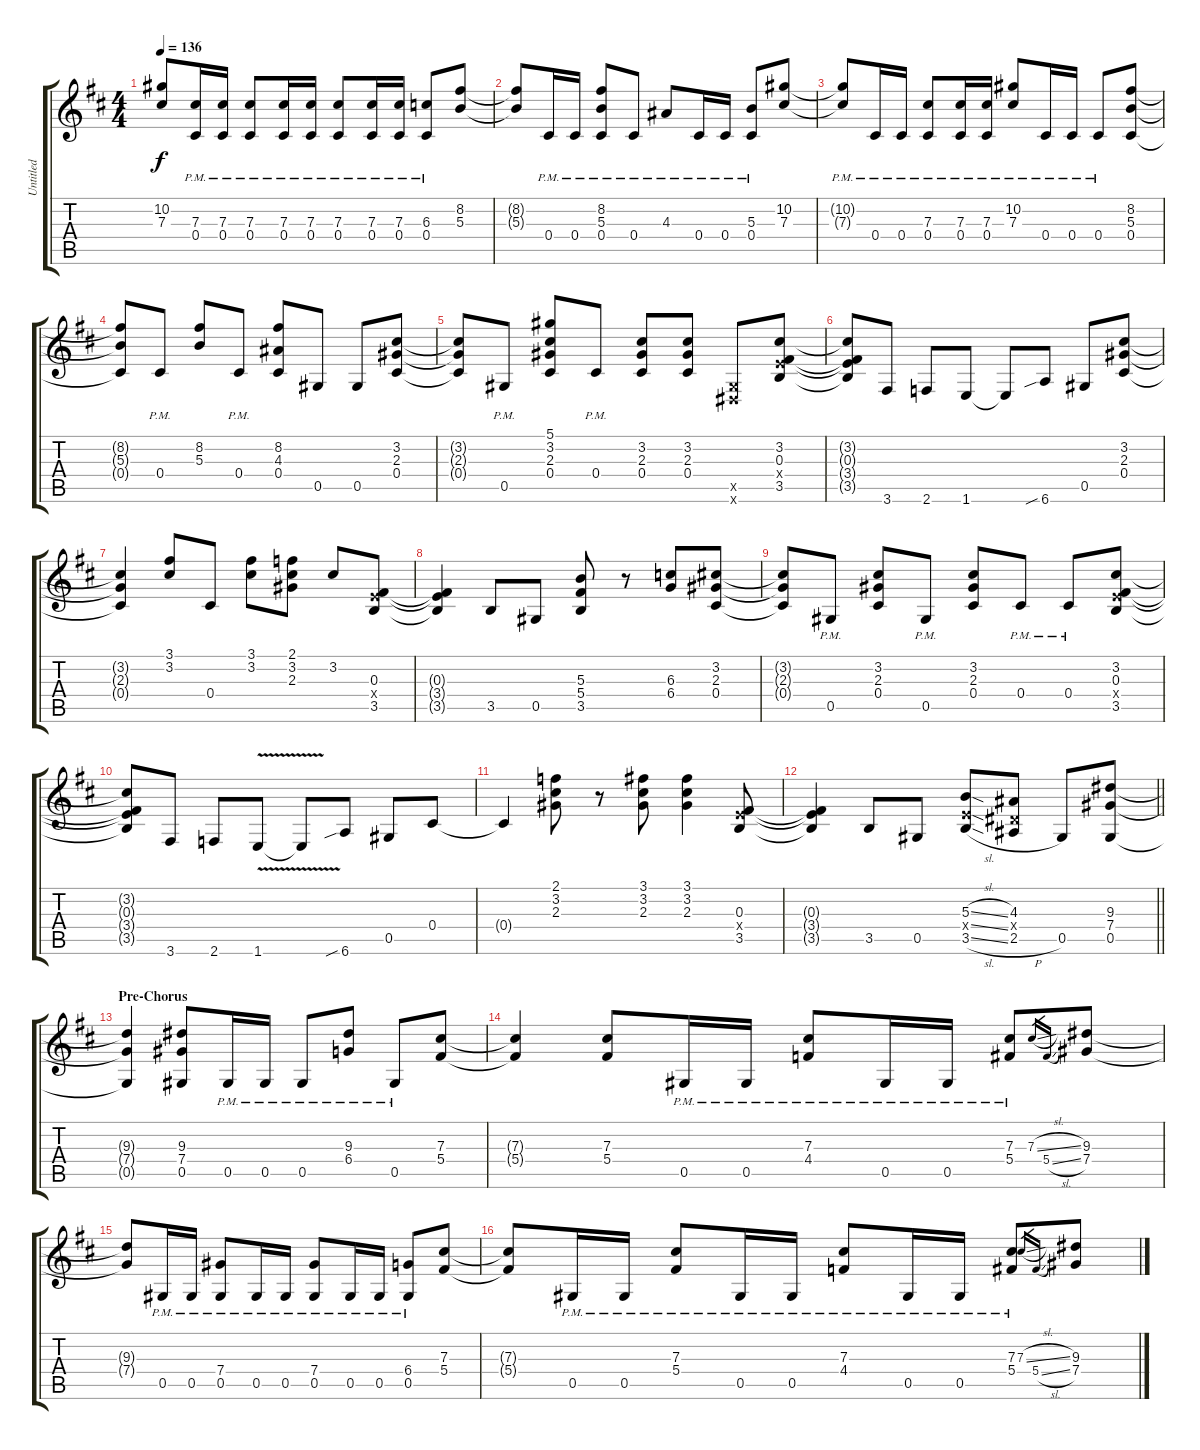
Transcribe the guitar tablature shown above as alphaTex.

\track ("Untitled" "Untitled") {instrument distortionguitar}
\staff {score tabs}
\tuning (Eb4 Bb3 Gb3 Db3 Ab2 Eb2) {hide}
\ts (4 4)
\tempo 136
\clef g2
\ks d
(10.2{t} 7.3{t}).8{dy f} (7.3{pm} 0.4{pm}).16 (7.3{pm} 0.4{pm}).16 (7.3{pm} 0.4{pm}).8 (7.3{pm} 0.4{pm}).16 (7.3{pm} 0.4{pm}).16 (7.3{pm} 0.4{pm}).8 (7.3{pm} 0.4{pm}).16 (7.3{pm} 0.4{pm}).16 (6.3{pm} 0.4{pm}).8 (8.2 5.3).8 |
(8.2{t} 5.3{t}).8 0.4{pm}.16 0.4{pm}.16 (8.2{pm} 5.3{pm} 0.4{pm}).8 0.4{pm}.8 4.3{pm}.8 0.4{pm}.16 0.4{pm}.16 (5.3{pm} 0.4{pm}).8 (10.2 7.3).8 |
(10.2{pm t} 7.3{pm t}).8 0.4{pm}.16 0.4{pm}.16 (7.3{pm} 0.4{pm}).8 (7.3{pm} 0.4{pm}).16 (7.3{pm} 0.4{pm}).16 (10.2{pm} 7.3{pm}).8 0.4{pm}.16 0.4{pm}.16 0.4{pm}.8 (8.2 5.3 0.4).8 |
(8.2{t} 5.3{t} 0.4{t}).8 0.4{pm}.8 (8.2 5.3).8 0.4{pm}.8 (8.2 4.3 0.4).8 0.5.8 0.5.8 (3.2 2.3 0.4).8 |
(3.2{t} 2.3{t} 0.4{t}).8 0.5{pm}.8 (5.1 3.2 2.3 0.4).8 0.4{pm}.8 (3.2 2.3 0.4).8 (3.2 2.3 0.4).8 (0.5{x} 0.6{x}).8 (3.2 0.3 3.4{x} 3.5).8 |
(3.2{t} 0.3{t} 3.4{t} 3.5{t}).8 3.6.8 2.6.8 1.6.8 1.6{t}.8 6.6{sib}.8 0.5.8 (3.2 2.3 0.4).8 |
(3.2{t} 2.3{t} 0.4{t}).4 (3.1 3.2).8 0.4.8 (3.1 3.2).8 (2.1 3.2 2.3).8 3.2.8 (0.3 3.4{x} 3.5).8 |
(0.3{t} 3.4{t} 3.5{t}).4 3.5.8 0.5.8 (5.3 5.4 3.5).8 r.8 (6.3 6.4).8 (3.2 2.3 0.4).8 |
(3.2{t} 2.3{t} 0.4{t}).8 0.5{pm}.8 (3.2 2.3 0.4).8 0.5{pm}.8 (3.2 2.3 0.4).8 0.4{pm}.8 0.4{pm}.8 (3.2 0.3 3.4{x} 3.5).8 |
(3.2{t} 0.3{t} 3.4{t} 3.5{t}).8 3.6.8 2.6.8 1.6{v}.8 1.6{v t}.8 6.6{sib}.8 0.5.8 0.4.8 |
0.4{t}.4 (2.1 3.2 2.3).8 r.8 (3.1 3.2 2.3).8 (3.1 3.2 2.3).4 (0.3 3.4{x} 3.5).8 |
\barLineRight lightlight
(0.3{t} 3.4{t} 3.5{t}).4 3.5.8 0.5.8 (5.3{sl} 3.4{sl x} 3.5{sl}).8 (4.3 2.4{x} 2.5{h}).8 0.5.8 (9.3 7.4 0.5).8 |
\section ("" "Pre-Chorus")
(9.3{t} 7.4{t} 0.5{t}).4 (9.3 7.4 0.5).8 0.5{pm}.16 0.5{pm}.16 0.5{pm}.8 (9.3{pm} 6.4{pm}).8 0.5{pm}.8 (7.3 5.4).8 |
(7.3{t} 5.4{t}).4 (7.3 5.4).8 0.5{pm}.16 0.5{pm}.16 (7.3{pm} 4.4{pm}).8 0.5{pm}.16 0.5{pm}.16 (7.3{pm} 5.4{pm}).8 7.3{sl}.16{gr} 5.4{sl}.16{gr} (9.3 7.4).8 |
(9.3{t} 7.4{t}).8 0.5{pm}.16 0.5{pm}.16 (7.4{pm} 0.5{pm}).8 0.5{pm}.16 0.5{pm}.16 (7.4{pm} 0.5{pm}).8 0.5{pm}.16 0.5{pm}.16 (6.4{pm} 0.5{pm}).8 (7.3 5.4).8 |
(7.3{t} 5.4{t}).8 0.5{pm}.16 0.5{pm}.16 (7.3{pm} 5.4{pm}).8 0.5{pm}.16 0.5{pm}.16 (7.3{pm} 4.4{pm}).8 0.5{pm}.16 0.5{pm}.16 (7.3{pm} 5.4{pm}).8 7.3{sl}.16{gr} 5.4{sl}.16{gr} (9.3 7.4).8
